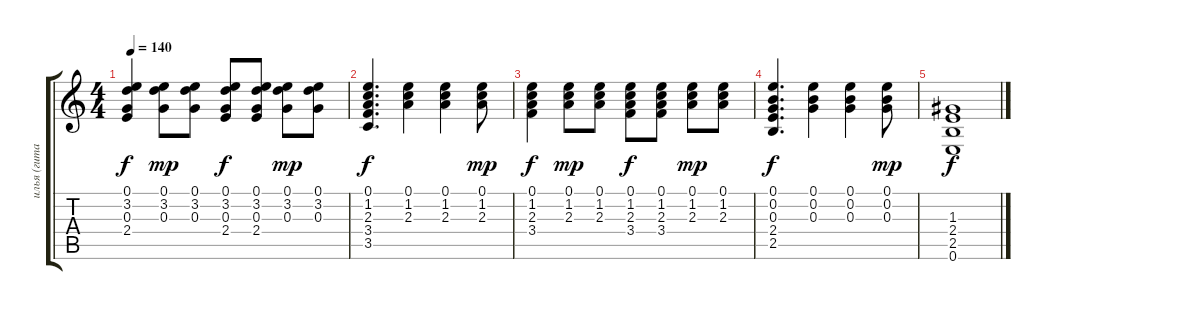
\track ("илья (гитара)" "илья (гита") {instrument acousticguitarsteel}
\staff {score tabs}
\tuning (E4 B3 G3 D3 A2 E2) {hide}
\ts (4 4)
\tempo 140
\clef g2
\ks c
(0.1 3.2 0.3 2.4).4{dy f} (0.1 3.2 0.3).8{dy mp} (0.1 3.2 0.3).8 (0.1 3.2 0.3 2.4).8{dy f} (0.1 3.2 0.3 2.4).8 (0.1 3.2 0.3).8{dy mp} (0.1 3.2 0.3).8 |
(0.1 1.2 2.3 3.4 3.5).4{d dy f} (0.1 1.2 2.3).4 (0.1 1.2 2.3).4 (0.1 1.2 2.3).8{dy mp} |
(0.1 1.2 2.3 3.4).4{dy f} (0.1 1.2 2.3).8{dy mp} (0.1 1.2 2.3).8 (0.1 1.2 2.3 3.4).8{dy f} (0.1 1.2 2.3 3.4).8 (0.1 1.2 2.3).8{dy mp} (0.1 1.2 2.3).8 |
(0.1 0.2 0.3 2.4 2.5).4{d dy f} (0.1 0.2 0.3).4 (0.1 0.2 0.3).4 (0.1 0.2 0.3).8{dy mp} |
(1.3 2.4 2.5 0.6).1{dy f}
